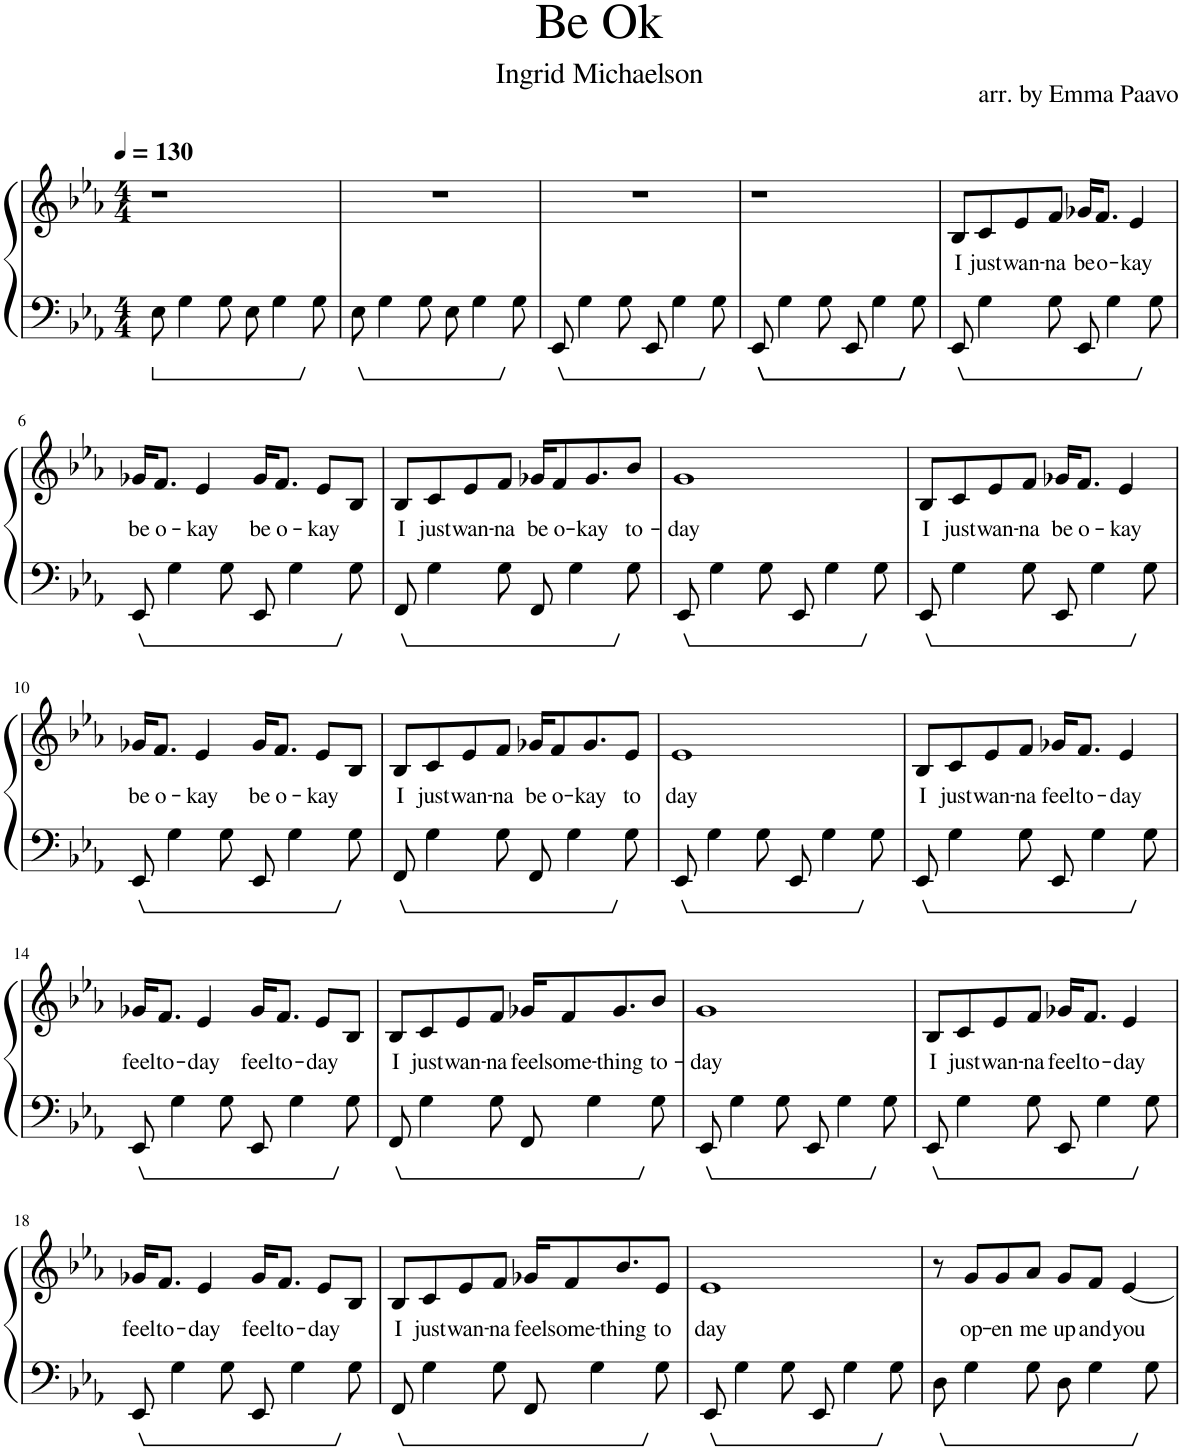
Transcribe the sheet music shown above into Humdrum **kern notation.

**kern	**kern	**text
*part1	*part1	*part1
*staff2	*staff1	*staff1
*I"Piano	*	*
*I'Pno.	*	*
*clefF4	*clefG2	*
*k[b-e-a-]	*k[b-e-a-]	*
*M4/4	*M4/4	*
*MM130	*MM130	*
=1	=1	=1
8E-\	1r	.
4G\	.	.
8G\	.	.
8E-\	.	.
4G\	.	.
8G\	.	.
=2	=2	=2
8E-\	1r	.
4G\	.	.
8G\	.	.
8E-\	.	.
4G\	.	.
8G\	.	.
=3	=3	=3
8EE-/	1r	.
4G\	.	.
8G\	.	.
8EE-/	.	.
4G\	.	.
8G\	.	.
=4	=4	=4
8EE-/	1r	.
4G\	.	.
8G\	.	.
8EE-/	.	.
4G\	.	.
8G\	.	.
=5	=5	=5
!	!	!LO:LY:b
8EE-/	8B-/L	I
!	!	!LO:LY:b
4G\	8c/	just
!	!	!LO:LY:b
.	8e-/	wan-
!	!	!LO:LY:b
8G\	8f/J	-na
!	!	!LO:LY:b
8EE-/	16g-X/KL	be
!	!	!LO:LY:b
.	8.f/J	o-
4G\	.	.
!	!	!LO:LY:b
.	4e-/	-kay
8G\	.	.
!!LO:LB:g=z
=6	=6	=6
!	!	!LO:LY:b
8EE-/	16g-X/KL	be
!	!	!LO:LY:b
.	8.f/J	o-
4G\	.	.
!	!	!LO:LY:b
.	4e-/	-kay
8G\	.	.
!	!	!LO:LY:b
8EE-/	16g-/KL	be
!	!	!LO:LY:b
.	8.f/J	o-
4G\	.	.
!	!	!LO:LY:b
.	8e-/L	-kay
8G\	8B-/J	.
=7	=7	=7
!	!	!LO:LY:b
8FF/	8B-/L	I
!	!	!LO:LY:b
4G\	8c/	just
!	!	!LO:LY:b
.	8e-/	wan-
!	!	!LO:LY:b
8G\	8f/J	-na
!	!	!LO:LY:b
8FF/	16g-X/KL	be
!	!	!LO:LY:b
.	8f/	o-
4G\	.	.
!	!	!LO:LY:b
.	8.g-/	-kay
!	!	!LO:LY:b
8G\	8b-/J	to-
=8	=8	=8
!	!	!LO:LY:b
8EE-/	1g	-day
4G\	.	.
8G\	.	.
8EE-/	.	.
4G\	.	.
8G\	.	.
=9	=9	=9
!	!	!LO:LY:b
8EE-/	8B-/L	I
!	!	!LO:LY:b
4G\	8c/	just
!	!	!LO:LY:b
.	8e-/	wan-
!	!	!LO:LY:b
8G\	8f/J	-na
!	!	!LO:LY:b
8EE-/	16g-X/KL	be
!	!	!LO:LY:b
.	8.f/J	o-
4G\	.	.
!	!	!LO:LY:b
.	4e-/	-kay
8G\	.	.
!!LO:LB:g=z
=10	=10	=10
!	!	!LO:LY:b
8EE-/	16g-X/KL	be
!	!	!LO:LY:b
.	8.f/J	o-
4G\	.	.
!	!	!LO:LY:b
.	4e-/	-kay
8G\	.	.
!	!	!LO:LY:b
8EE-/	16g-/KL	be
!	!	!LO:LY:b
.	8.f/J	o-
4G\	.	.
!	!	!LO:LY:b
.	8e-/L	-kay
8G\	8B-/J	.
=11	=11	=11
!	!	!LO:LY:b
8FF/	8B-/L	I
!	!	!LO:LY:b
4G\	8c/	just
!	!	!LO:LY:b
.	8e-/	wan-
!	!	!LO:LY:b
8G\	8f/J	-na
!	!	!LO:LY:b
8FF/	16g-X/KL	be
!	!	!LO:LY:b
.	8f/	o-
4G\	.	.
!	!	!LO:LY:b
.	8.g-/	-kay
!	!	!LO:LY:b
8G\	8e-/J	to
=12	=12	=12
!	!	!LO:LY:b
8EE-/	1e-	day
4G\	.	.
8G\	.	.
8EE-/	.	.
4G\	.	.
8G\	.	.
=13	=13	=13
!	!	!LO:LY:b
8EE-/	8B-/L	I
!	!	!LO:LY:b
4G\	8c/	just
!	!	!LO:LY:b
.	8e-/	wan-
!	!	!LO:LY:b
8G\	8f/J	-na
!	!	!LO:LY:b
8EE-/	16g-X/KL	feel
!	!	!LO:LY:b
.	8.f/J	to-
4G\	.	.
!	!	!LO:LY:b
.	4e-/	-day
8G\	.	.
!!LO:LB:g=z
=14	=14	=14
!	!	!LO:LY:b
8EE-/	16g-X/KL	feel
!	!	!LO:LY:b
.	8.f/J	to-
4G\	.	.
!	!	!LO:LY:b
.	4e-/	-day
8G\	.	.
!	!	!LO:LY:b
8EE-/	16g-/KL	feel
!	!	!LO:LY:b
.	8.f/J	to-
4G\	.	.
!	!	!LO:LY:b
.	8e-/L	-day
8G\	8B-/J	.
=15	=15	=15
!	!	!LO:LY:b
8FF/	8B-/L	I
!	!	!LO:LY:b
4G\	8c/	just
!	!	!LO:LY:b
.	8e-/	wan-
!	!	!LO:LY:b
8G\	8f/J	-na
!	!	!LO:LY:b
8FF/	16g-X/KL	feel
!	!	!LO:LY:b
.	8f/	some-
4G\	.	.
!	!	!LO:LY:b
.	8.g-/	-thing
!	!	!LO:LY:b
8G\	8b-/J	to-
=16	=16	=16
!	!	!LO:LY:b
8EE-/	1g	-day
4G\	.	.
8G\	.	.
8EE-/	.	.
4G\	.	.
8G\	.	.
=17	=17	=17
!	!	!LO:LY:b
8EE-/	8B-/L	I
!	!	!LO:LY:b
4G\	8c/	just
!	!	!LO:LY:b
.	8e-/	wan-
!	!	!LO:LY:b
8G\	8f/J	-na
!	!	!LO:LY:b
8EE-/	16g-X/KL	feel
!	!	!LO:LY:b
.	8.f/J	to-
4G\	.	.
!	!	!LO:LY:b
.	4e-/	-day
8G\	.	.
!!LO:LB:g=z
=18	=18	=18
!	!	!LO:LY:b
8EE-/	16g-X/KL	feel
!	!	!LO:LY:b
.	8.f/J	to-
4G\	.	.
!	!	!LO:LY:b
.	4e-/	-day
8G\	.	.
!	!	!LO:LY:b
8EE-/	16g-/KL	feel
!	!	!LO:LY:b
.	8.f/J	to-
4G\	.	.
!	!	!LO:LY:b
.	8e-/L	-day
8G\	8B-/J	.
=19	=19	=19
!	!	!LO:LY:b
8FF/	8B-/L	I
!	!	!LO:LY:b
4G\	8c/	just
!	!	!LO:LY:b
.	8e-/	wan-
!	!	!LO:LY:b
8G\	8f/J	-na
!	!	!LO:LY:b
8FF/	16g-X/KL	feel
!	!	!LO:LY:b
.	8f/	some-
4G\	.	.
!	!	!LO:LY:b
.	8.b-/	-thing
!	!	!LO:LY:b
8G\	8e-/J	to
=20	=20	=20
!	!	!LO:LY:b
8EE-/	1e-	day
4G\	.	.
8G\	.	.
8EE-/	.	.
4G\	.	.
8G\	.	.
=21	=21	=21
8D\	8r	.
!	!	!LO:LY:b
4G\	8g/L	op-
!	!	!LO:LY:b
.	8g/	-en
!	!	!LO:LY:b
8G\	8a-/J	me
!	!	!LO:LY:b
8D\	8g/L	up
!	!	!LO:LY:b
4G\	8f/J	and
!	!	!LO:LY:b
.	[4e-/	you
8G\	.	.
=	=	=
*-	*-	*-
